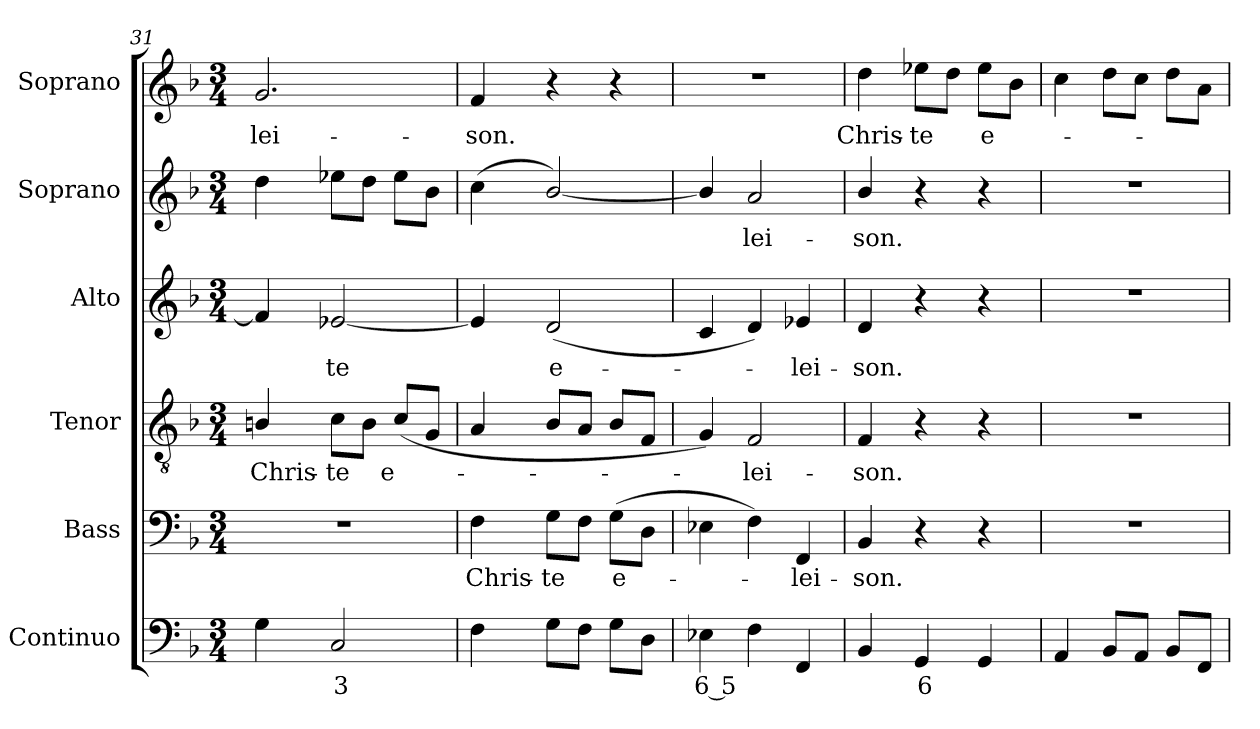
**kern	**text	**kern	**text	**kern	**text	**kern	**text	**kern	**text	**kern	**text
*part6	*part6	*part5	*part5	*part4	*part4	*part3	*part3	*part2	*part2	*part1	*part1
*staff6	*staff6	*staff5	*staff5	*staff4	*staff4	*staff3	*staff3	*staff2	*staff2	*staff1	*staff1
*I"Continuo	*	*I"Bass	*	*I"Tenor	*	*I"Alto	*	*I"Soprano	*	*I"Soprano	*
*I'Cont.	*	*I'B.	*	*I'T.	*	*I'A.	*	*I'S.	*	*I'S.	*
*clefF4	*	*clefF4	*	*clefGv2	*	*clefG2	*	*clefG2	*	*clefG2	*
*	*	*	*	*ITrd7c12	*	*	*	*	*	*	*
*k[b-]	*	*k[b-]	*	*k[b-]	*	*k[b-]	*	*k[b-]	*	*k[b-]	*
*F:	*	*F:	*	*F:	*	*F:	*	*F:	*	*F:	*
*M3/4	*	*M3/4	*	*M3/4	*	*M3/4	*	*M3/4	*	*M3/4	*
=31	=31	=31	=31	=31	=31	=31	=31	=31	=31	=31	=31
!	!	!LO:N:vis=1	!	!	!	!	!	!	!	!	!
!	!	!	!	!	!LO:LY:b:color=#000000	!	!	!	!	!	!
!	!	!	!	!	!	!	!	!	!	!	!LO:LY:b:color=#000000
4Gi\	.	2.r	.	4BBni/	Chris-	4fi/]	.	4ddi\	.	2.gi/	-lei-
!	!LO:LY:b:color=#000000	!	!	!	!	!	!	!	!	!	!
!	!	!	!	!	!LO:LY:b:color=#000000	!	!	!	!	!	!
!	!	!	!	!	!	!	!LO:LY:b:color=#000000	!	!	!	!
2Ci/	3	.	.	8Ci\L	-te	[2e-Xi/	-te	8ee-Xi\L	.	.	.
.	.	.	.	8BBi\J	.	.	.	8ddi\J	.	.	.
!	!	!	!	!	!LO:LY:b:color=#000000	!	!	!	!	!	!
.	.	.	.	(8Ci/L	e-	.	.	8ee-i\L	.	.	.
.	.	.	.	8GGi/J	.	.	.	8b-i\J	.	.	.
=32	=32	=32	=32	=32	=32	=32	=32	=32	=32	=32	=32
!	!	!	!LO:LY:b:color=#000000	!	!	!	!	!	!	!	!
!	!	!	!	!	!	!	!	!	!	!	!LO:LY:b:color=#000000
4Fi\	.	4Fi\	Chris-	4AAi/	.	4e-i/]	.	(4cci\	.	4fi/	-son.
!	!	!	!LO:LY:b:color=#000000	!	!	!	!	!	!	!	!
!	!	!	!	!	!	!	!LO:LY:b:color=#000000	!	!	!	!
8Gi\L	.	8Gi\L	-te	8BB-i/L	.	(2di/	e-	[2b-i/)	.	4r	.
8Fi\J	.	8Fi\J	.	8AAi/J	.	.	.	.	.	.	.
!	!	!	!LO:LY:b:color=#000000	!	!	!	!	!	!	!	!
8Gi\L	.	(8Gi\L	e-	8BB-i/L	.	.	.	.	.	4r	.
8Di\J	.	8Di\J	.	8FFi/J	.	.	.	.	.	.	.
!!LO:PB:g=z
=33	=33	=33	=33	=33	=33	=33	=33	=33	=33	=33	=33
!	!LO:LY:b:color=#000000	!	!	!	!	!	!	!	!	!LO:N:vis=1	!
4E-Xi\	6 5	4E-Xi\	.	4GGi/)	.	4ci/	.	4b-i/]	.	2.r	.
!	!	!	!	!	!LO:LY:b:color=#000000	!	!	!	!	!	!
!	!	!	!	!	!	!	!	!	!LO:LY:b:color=#000000	!	!
4Fi\	.	4Fi\)	.	2FFi/	-lei-	4di/)	.	2ai/	-lei-	.	.
!	!	!	!LO:LY:b:color=#000000	!	!	!	!	!	!	!	!
!	!	!	!	!	!	!	!LO:LY:b:color=#000000	!	!	!	!
4FFi/	.	4FFi/	-lei-	.	.	4e-Xi/	-lei-	.	.	.	.
=34	=34	=34	=34	=34	=34	=34	=34	=34	=34	=34	=34
!	!	!	!LO:LY:b:color=#000000	!	!	!	!	!	!	!	!
!	!	!	!	!	!LO:LY:b:color=#000000	!	!	!	!	!	!
!	!	!	!	!	!	!	!LO:LY:b:color=#000000	!	!	!	!
!	!	!	!	!	!	!	!	!	!LO:LY:b:color=#000000	!	!
!	!	!	!	!	!	!	!	!	!	!	!LO:LY:b:color=#000000
4BB-i/	.	4BB-i/	-son.	4FFi/	-son.	4di/	-son.	4b-i/	-son.	4ddi\	Chris-
!	!LO:LY:b:color=#000000	!	!	!	!	!	!	!	!	!	!
!	!	!	!	!	!	!	!	!	!	!	!LO:LY:b:color=#000000
4GGi/	6	4r	.	4r	.	4r	.	4r	.	8ee-Xi\L	-te
.	.	.	.	.	.	.	.	.	.	8ddi\J	.
!	!	!	!	!	!	!	!	!	!	!	!LO:LY:b:color=#000000
4GGi/	.	4r	.	4r	.	4r	.	4r	.	8ee-i\L	e-
.	.	.	.	.	.	.	.	.	.	8b-i\J	.
=35	=35	=35	=35	=35	=35	=35	=35	=35	=35	=35	=35
!	!	!LO:N:vis=1	!	!LO:N:vis=1	!	!LO:N:vis=1	!	!LO:N:vis=1	!	!	!
4AAi/	.	2.r	.	2.r	.	2.r	.	2.r	.	4cci\	.
8BB-i/L	.	.	.	.	.	.	.	.	.	8ddi\L	.
8AAi/J	.	.	.	.	.	.	.	.	.	8cci\J	.
8BB-i/L	.	.	.	.	.	.	.	.	.	8ddi\L	.
8FFi/J	.	.	.	.	.	.	.	.	.	8ai\J	.
=	=	=	=	=	=	=	=	=	=	=	=
*-	*-	*-	*-	*-	*-	*-	*-	*-	*-	*-	*-
